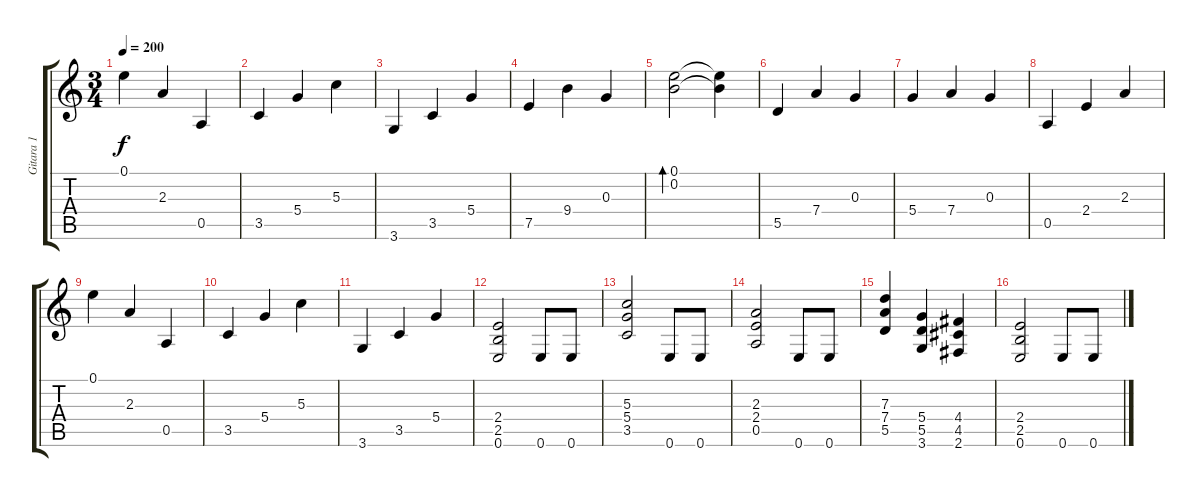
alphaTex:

\track ("Gitara 1" "Gitara 1") {instrument distortionguitar}
\staff {score tabs}
\tuning (E4 B3 G3 D3 A2 E2) {hide}
\ts (3 4)
\tempo 200
\clef g2
\ks c
0.1.4{dy f} 2.3.4 0.5.4 |
3.5.4 5.4.4 5.3.4 |
3.6.4 3.5.4 5.4.4 |
7.5.4 9.4.4 0.3.4 |
(0.1 0.2).2{bd 240} (0.1{t} 0.2{t}).4 |
5.5.4 7.4.4 0.3.4 |
5.4.4 7.4.4 0.3.4 |
0.5.4 2.4.4 2.3.4 |
0.1.4 2.3.4 0.5.4 |
3.5.4 5.4.4 5.3.4 |
3.6.4 3.5.4 5.4.4 |
(2.4 2.5 0.6).2{instrument distortionguitar} 0.6.8 0.6.8 |
(5.3 5.4 3.5).2 0.6.8 0.6.8 |
(2.3 2.4 0.5).2 0.6.8 0.6.8 |
(7.3 7.4 5.5).4 (5.4 5.5 3.6).4 (4.4 4.5 2.6).4 |
(2.4 2.5 0.6).2 0.6.8 0.6.8
